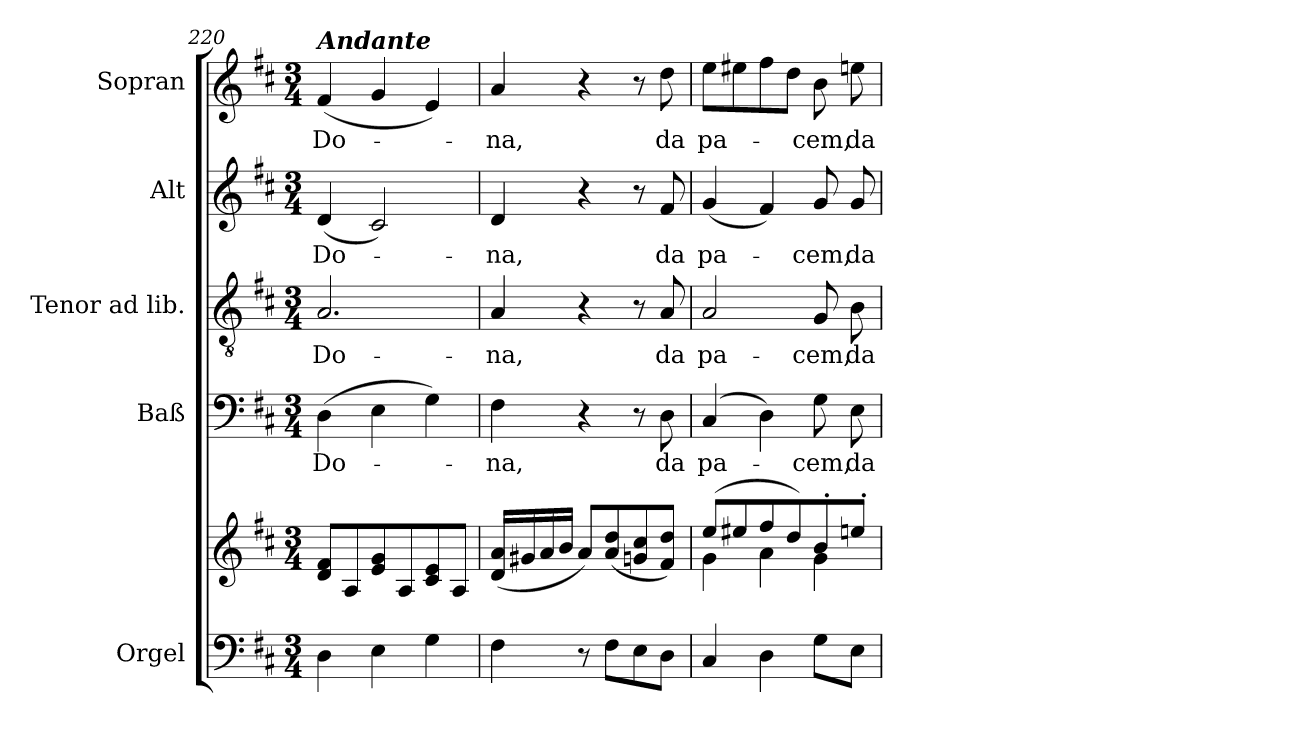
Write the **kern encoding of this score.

**kern	**kern	**kern	**text	**kern	**text	**kern	**text	**kern	**text
*part5	*part5	*part4	*part4	*part3	*part3	*part2	*part2	*part1	*part1
*staff6	*staff5	*staff4	*staff4	*staff3	*staff3	*staff2	*staff2	*staff1	*staff1
*I"Orgel	*	*I"Baß	*	*I"Tenor ad lib.	*	*I"Alt	*	*I"Sopran	*
!!LO:LB:g=z
*clefF4	*clefG2	*clefF4	*	*clefGv2	*	*clefG2	*	*clefG2	*
*k[f#c#]	*k[f#c#]	*k[f#c#]	*	*k[f#c#]	*	*k[f#c#]	*	*k[f#c#]	*
*D:	*D:	*D:	*	*D:	*	*D:	*	*D:	*
*M3/4	*M3/4	*M3/4	*	*M3/4	*	*M3/4	*	*M3/4	*
=220	=220	=220	=220	=220	=220	=220	=220	=220	=220
!	!	!	!	!	!	!	!	!LO:TX:a:Bi:t=Andante	!
!	!	!	!LO:LY:b	!	!LO:LY:b	!	!LO:LY:b	!	!LO:LY:b
4D\	8d/ 8f#/L	(>4D\	Do-	2.A/	Do-	(<4d/	Do-	(<4f#/	Do-
.	8A/	.	.	.	.	.	.	.	.
4E\	8e/ 8g/	4E\	.	.	.	2c#/)	.	4g/	.
.	8A/	.	.	.	.	.	.	.	.
4G\	8c#/ 8e/	4G\)	.	.	.	.	.	4e/)	.
.	8A/J	.	.	.	.	.	.	.	.
=221	=221	=221	=221	=221	=221	=221	=221	=221	=221
!	!	!	!LO:LY:b	!	!LO:LY:b	!	!LO:LY:b	!	!LO:LY:b
4F#\	(<16d/ 16a/LL	4F#\	-na,	4A/	-na,	4d/	-na,	4a/	-na,
.	16g#X/	.	.	.	.	.	.	.	.
.	16a/	.	.	.	.	.	.	.	.
.	16b/JJ	.	.	.	.	.	.	.	.
8r	8a/L)	4r	.	4r	.	4r	.	4r	.
8F#\L	(<8a/ 8dd/	.	.	.	.	.	.	.	.
8E\	8gn/ 8cc#/	8r	.	8r	.	8r	.	8r	.
!	!	!	!LO:LY:b	!	!LO:LY:b	!	!LO:LY:b	!	!LO:LY:b
8D\J	8f#/ 8dd/J)	8D\	da	8A/	da	8f#/	da	8dd\	da
=222	=222	=222	=222	=222	=222	=222	=222	=222	=222
*	*^	*	*	*	*	*	*	*	*
!	!	!	!	!LO:LY:b	!	!LO:LY:b	!	!LO:LY:b	!	!LO:LY:b
4C#/	(>8ee/L	4g\	(4C#/	pa-	2A/	pa-	(<4g/	pa-	8ee\L	pa-
.	8ee#X/	.	.	.	.	.	.	.	8ee#X\	.
4D\	8ff#/	4a\	4D\)	.	.	.	4f#/)	.	8ff#\	.
.	8dd/)	.	.	.	.	.	.	.	8dd\J	.
!	!	!	!	!LO:LY:b	!	!LO:LY:b	!	!LO:LY:b	!	!LO:LY:b
8G\L	8b'>/	4g\	8G\	-cem,	8G/	-cem,	8g/	-cem,	8b\	-cem,
!	!	!	!	!LO:LY:b	!	!LO:LY:b	!	!LO:LY:b	!	!LO:LY:b
8E\J	8een'>/J	.	8E\	da	8B\	da	8g/	da	8een\	da
*	*v	*v	*	*	*	*	*	*	*	*
=	=	=	=	=	=	=	=	=	=
*-	*-	*-	*-	*-	*-	*-	*-	*-	*-
